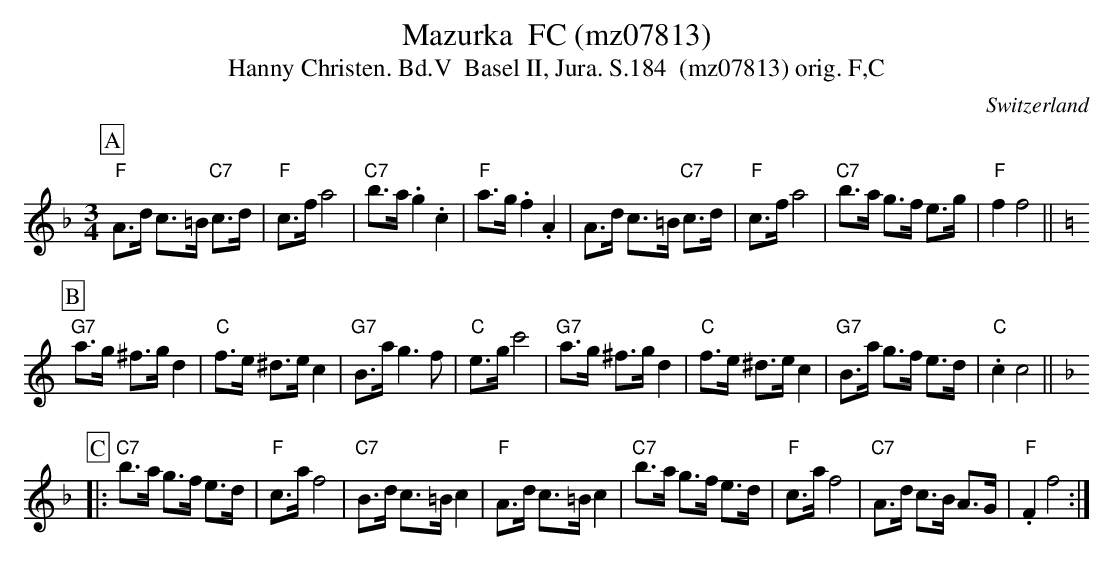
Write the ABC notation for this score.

X:1
T:Mazurka  FC (mz07813)
T:Hanny Christen. Bd.V  Basel II, Jura. S.184  (mz07813) orig. F,C
M:3/4
L:1/8
O:Switzerland
K:F major
[P:A] "F"A>d c>=B "C7"c>d | "F"c>fa4 | "C7"b>a.g2.c2 | "F"a>g .f2.A2 | A>d c>=B "C7"c>d | "F"c>fa4 | "C7"b>a g>f e>g | "F"f2f4 || [K:C]
[P:B] "G7"a>g ^f>g d2 | "C"f>e ^d>ec2 | "G7"B>a g3f | "C"e>gc'4 | "G7"a>g ^f>gd2 | "C"f>e ^d>ec2 | "G7"B>a g>f e>d | "C".c2c4 || [K:F]
[P:C] |: "C7"b>a g>f e>d | "F"c>af4 | "C7"B>d c>=Bc2 | "F"A>d c>=Bc2 | "C7"b>a g>f e>d | "F"c>af4 | "C7"A>d c>B A>G | "F".F2f4 :|
W:
